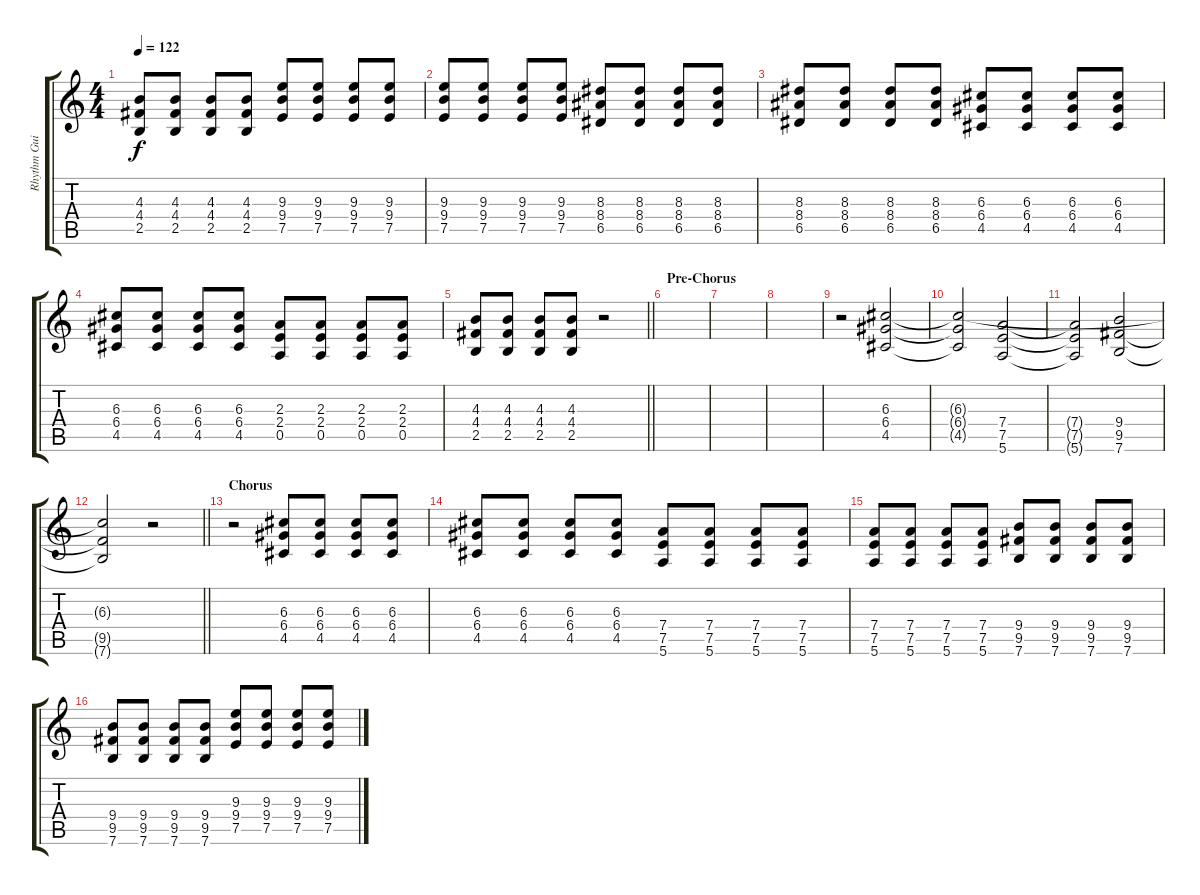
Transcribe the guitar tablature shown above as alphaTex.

\track ("Rhythm Guitar" "Rhythm Gui") {instrument electricguitarclean}
\staff {score tabs}
\tuning (E4 B3 G3 D3 A2 E2) {hide}
\ts (4 4)
\tempo 122
\clef g2
\ks c
(4.3 4.4 2.5).8{dy f} (4.3 4.4 2.5).8 (4.3 4.4 2.5).8 (4.3 4.4 2.5).8 (9.3 9.4 7.5).8 (9.3 9.4 7.5).8 (9.3 9.4 7.5).8 (9.3 9.4 7.5).8 |
(9.3 9.4 7.5).8 (9.3 9.4 7.5).8 (9.3 9.4 7.5).8 (9.3 9.4 7.5).8 (8.3 8.4 6.5).8 (8.3 8.4 6.5).8 (8.3 8.4 6.5).8 (8.3 8.4 6.5).8 |
(8.3 8.4 6.5).8 (8.3 8.4 6.5).8 (8.3 8.4 6.5).8 (8.3 8.4 6.5).8 (6.3 6.4 4.5).8 (6.3 6.4 4.5).8 (6.3 6.4 4.5).8 (6.3 6.4 4.5).8 |
(6.3 6.4 4.5).8 (6.3 6.4 4.5).8 (6.3 6.4 4.5).8 (6.3 6.4 4.5).8 (2.3 2.4 0.5).8 (2.3 2.4 0.5).8 (2.3 2.4 0.5).8 (2.3 2.4 0.5).8 |
\barLineRight lightlight
(4.3 4.4 2.5).8 (4.3 4.4 2.5).8 (4.3 4.4 2.5).8 (4.3 4.4 2.5).8 r.2 |
\section ("" "Pre-Chorus")
|
|
|
r.2 (6.3 6.4 4.5).2 |
(6.3{t} 6.4{t} 4.5{t}).2 (7.4 7.5 5.6).2 |
(7.4{t} 7.5{t} 5.6{t}).2 (9.4 9.5 7.6).2 |
\barLineRight lightlight
(6.3{t} 9.5{t} 7.6{t}).2 r.2 |
\section ("" "Chorus")
r.2 (6.3 6.4 4.5).8 (6.3 6.4 4.5).8 (6.3 6.4 4.5).8 (6.3 6.4 4.5).8 |
(6.3 6.4 4.5).8 (6.3 6.4 4.5).8 (6.3 6.4 4.5).8 (6.3 6.4 4.5).8 (7.4 7.5 5.6).8 (7.4 7.5 5.6).8 (7.4 7.5 5.6).8 (7.4 7.5 5.6).8 |
(7.4 7.5 5.6).8 (7.4 7.5 5.6).8 (7.4 7.5 5.6).8 (7.4 7.5 5.6).8 (9.4 9.5 7.6).8 (9.4 9.5 7.6).8 (9.4 9.5 7.6).8 (9.4 9.5 7.6).8 |
(9.4 9.5 7.6).8 (9.4 9.5 7.6).8 (9.4 9.5 7.6).8 (9.4 9.5 7.6).8 (9.3 9.4 7.5).8 (9.3 9.4 7.5).8 (9.3 9.4 7.5).8 (9.3 9.4 7.5).8
